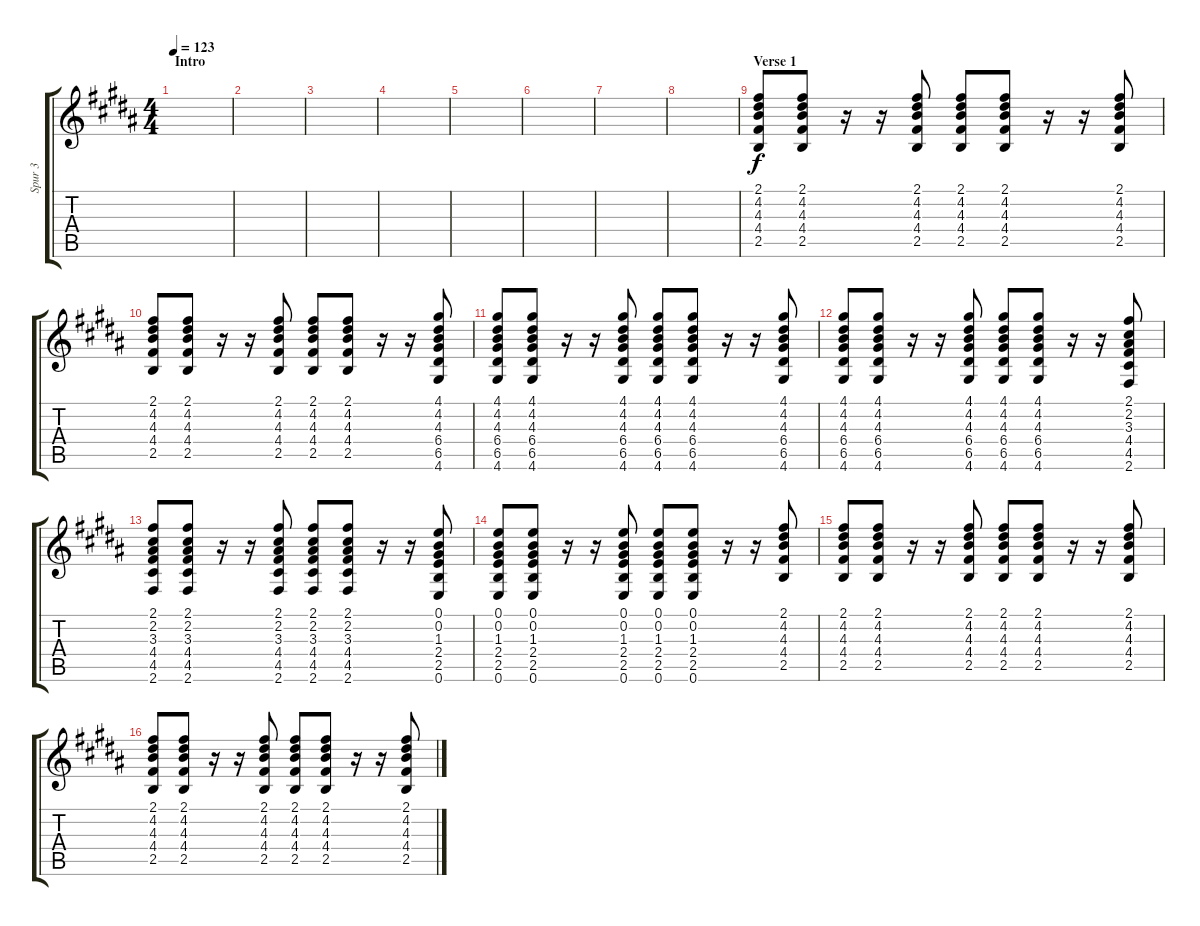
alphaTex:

\track ("Spur 3" "Spur 3") {instrument overdrivenguitar}
\staff {score tabs}
\tuning (E4 B3 G3 D3 A2 E2) {hide}
\ts (4 4)
\section ("" "Intro")
\tempo 123
\clef g2
\ks b
|
|
|
|
|
|
|
|
\section ("" "Verse 1")
(2.1 4.2 4.3 4.4 2.5).8 (2.1 4.2 4.3 4.4 2.5).8 r.16 r.16 (2.1 4.2 4.3 4.4 2.5).8 (2.1 4.2 4.3 4.4 2.5).8 (2.1 4.2 4.3 4.4 2.5).8 r.16 r.16 (2.1 4.2 4.3 4.4 2.5).8 |
(2.1 4.2 4.3 4.4 2.5).8 (2.1 4.2 4.3 4.4 2.5).8 r.16 r.16 (2.1 4.2 4.3 4.4 2.5).8 (2.1 4.2 4.3 4.4 2.5).8 (2.1 4.2 4.3 4.4 2.5).8 r.16 r.16 (4.1 4.2 4.3 6.4 6.5 4.6).8 |
(4.1 4.2 4.3 6.4 6.5 4.6).8 (4.1 4.2 4.3 6.4 6.5 4.6).8 r.16 r.16 (4.1 4.2 4.3 6.4 6.5 4.6).8 (4.1 4.2 4.3 6.4 6.5 4.6).8 (4.1 4.2 4.3 6.4 6.5 4.6).8 r.16 r.16 (4.1 4.2 4.3 6.4 6.5 4.6).8 |
(4.1 4.2 4.3 6.4 6.5 4.6).8 (4.1 4.2 4.3 6.4 6.5 4.6).8 r.16 r.16 (4.1 4.2 4.3 6.4 6.5 4.6).8 (4.1 4.2 4.3 6.4 6.5 4.6).8 (4.1 4.2 4.3 6.4 6.5 4.6).8 r.16 r.16 (2.1 2.2 3.3 4.4 4.5 2.6).8 |
(2.1 2.2 3.3 4.4 4.5 2.6).8 (2.1 2.2 3.3 4.4 4.5 2.6).8 r.16 r.16 (2.1 2.2 3.3 4.4 4.5 2.6).8 (2.1 2.2 3.3 4.4 4.5 2.6).8 (2.1 2.2 3.3 4.4 4.5 2.6).8 r.16 r.16 (0.1 0.2 1.3 2.4 2.5 0.6).8 |
(0.1 0.2 1.3 2.4 2.5 0.6).8 (0.1 0.2 1.3 2.4 2.5 0.6).8 r.16 r.16 (0.1 0.2 1.3 2.4 2.5 0.6).8 (0.1 0.2 1.3 2.4 2.5 0.6).8 (0.1 0.2 1.3 2.4 2.5 0.6).8 r.16 r.16 (2.1 4.2 4.3 4.4 2.5).8 |
(2.1 4.2 4.3 4.4 2.5).8 (2.1 4.2 4.3 4.4 2.5).8 r.16 r.16 (2.1 4.2 4.3 4.4 2.5).8 (2.1 4.2 4.3 4.4 2.5).8 (2.1 4.2 4.3 4.4 2.5).8 r.16 r.16 (2.1 4.2 4.3 4.4 2.5).8 |
(2.1 4.2 4.3 4.4 2.5).8 (2.1 4.2 4.3 4.4 2.5).8 r.16 r.16 (2.1 4.2 4.3 4.4 2.5).8 (2.1 4.2 4.3 4.4 2.5).8 (2.1 4.2 4.3 4.4 2.5).8 r.16 r.16 (2.1 4.2 4.3 4.4 2.5).8
